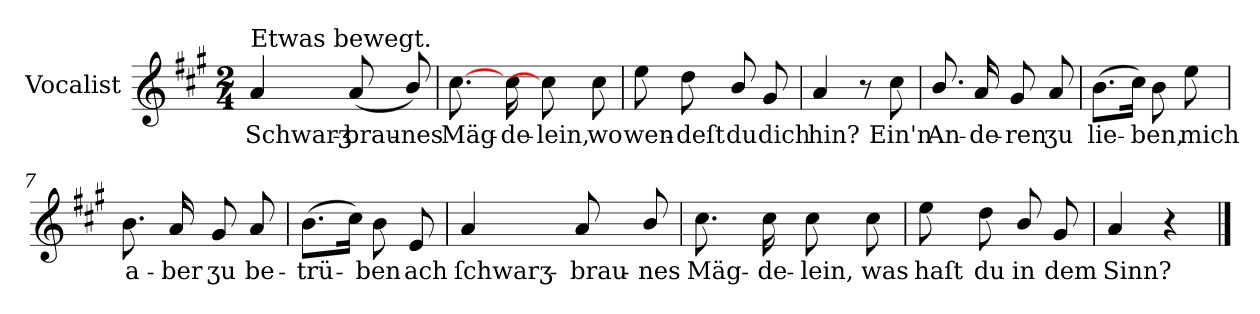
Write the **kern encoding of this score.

**kern	**text
*part1	*part1
*staff1	*staff1
*I"Vocalist	*
*k[f#c#g#]	*
*A:	*
*M2/4	*
=1	=1
!LO:TX:a:t=Etwas bewegt.	!
4a	Schwarʒ-
(8a	-brau-
8b/)	-nes
=2	=2
[8.cc#	Mäg-
16cc#	-de-
8cc#]	-lein,
8cc#	wo
=3	=3
8ee	wen-
8dd	-deſt
8b/	du
8g#	dich
=4	=4
4a	hin?
8r	.
8cc#	Ein'n
=5	=5
8.b/	An-
16a	-de-
8g#	-ren
8a	ʒu
=6	=6
(8.bL	lie-
16cc#Jk)	.
8b	-ben,
8ee	mich
=7	=7
8.b	a-
16a	-ber
8g#	ʒu
8a	be-
=8	=8
(8.bL	-trü-
16cc#Jk)	.
8b	-ben
8e	ach
=9	=9
4a	ſchwarʒ-
8a	-brau-
8b/	-nes
=10	=10
8.cc#	Mäg-
16cc#	-de-
8cc#	-lein,
8cc#	was
=11	=11
8ee	haſt
8dd	du
8b/	in
8g#	dem
=12	=12
4a	Sinn?
4r	.
==	==
*-	*-
